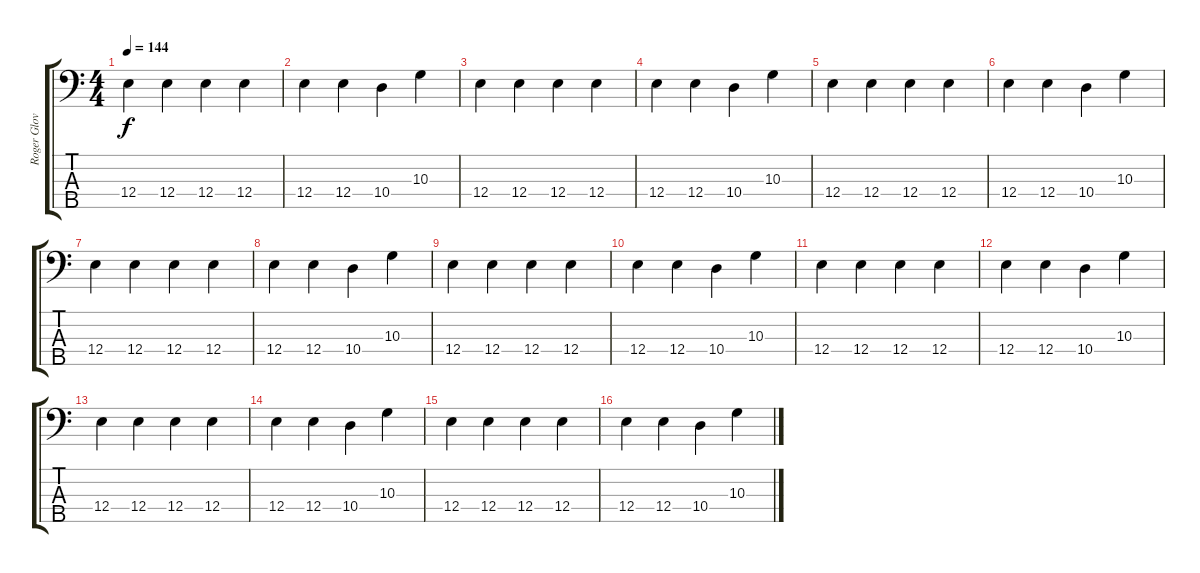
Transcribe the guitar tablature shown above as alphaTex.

\track ("Roger Glover" "Roger Glov") {instrument electricbassfinger}
\staff {score tabs}
\tuning (G2 D2 A1 E1 B0) {hide}
\ts (4 4)
\tempo 144
\clef f4
\ks c
12.4.4{dy f} 12.4.4 12.4.4 12.4.4 |
12.4.4 12.4.4 10.4.4 10.3.4 |
12.4.4 12.4.4 12.4.4 12.4.4 |
12.4.4 12.4.4 10.4.4 10.3.4 |
12.4.4 12.4.4 12.4.4 12.4.4 |
12.4.4 12.4.4 10.4.4 10.3.4 |
12.4.4 12.4.4 12.4.4 12.4.4 |
12.4.4 12.4.4 10.4.4 10.3.4 |
12.4.4 12.4.4 12.4.4 12.4.4 |
12.4.4 12.4.4 10.4.4 10.3.4 |
12.4.4 12.4.4 12.4.4 12.4.4 |
12.4.4 12.4.4 10.4.4 10.3.4 |
12.4.4 12.4.4 12.4.4 12.4.4 |
12.4.4 12.4.4 10.4.4 10.3.4 |
12.4.4 12.4.4 12.4.4 12.4.4 |
12.4.4 12.4.4 10.4.4 10.3.4
